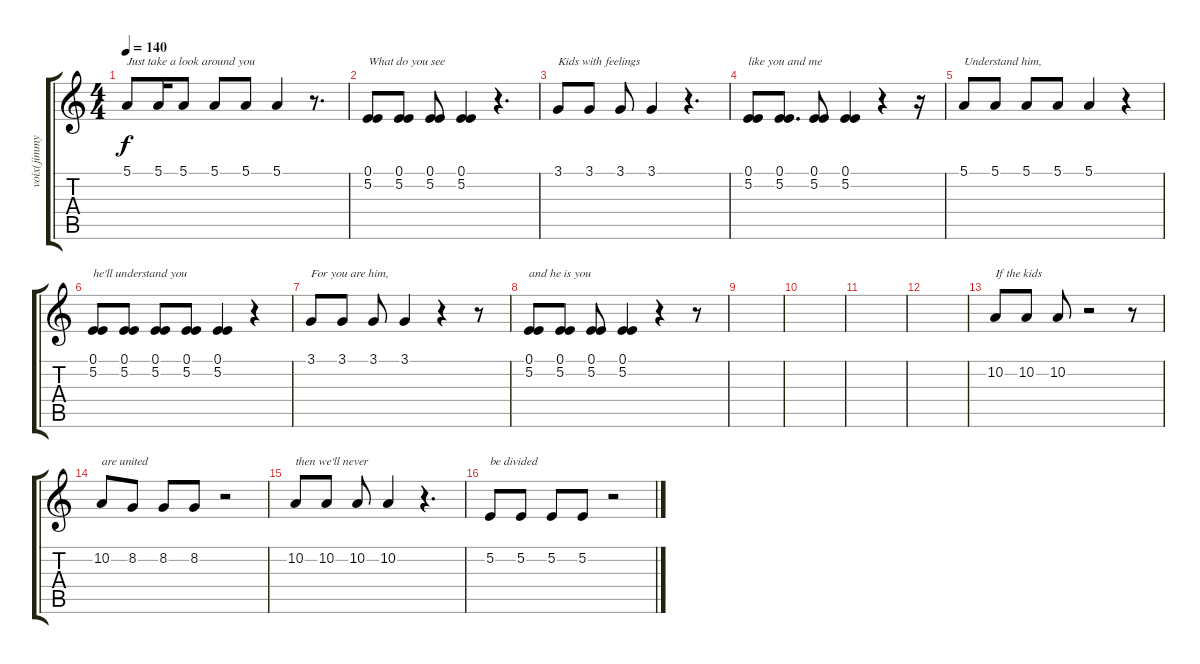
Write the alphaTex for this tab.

\track ("voix(jimmy)" "voix(jimmy") {instrument oboe}
\staff {score tabs}
\tuning (E4 B3 G3 D3 A2 E2) {hide}
\ts (4 4)
\tempo 140
\clef g2
\ks c
5.1.8{txt "Just take a look around you" dy f} 5.1.16 5.1.8 5.1.8 5.1.8 5.1.4 r.8{d} |
(0.1 5.2).8{txt "What do you see"} (0.1 5.2).8 (0.1 5.2).8 (0.1 5.2).4 r.4{d} |
3.1.8{txt "Kids with feelings"} 3.1.8 3.1.8 3.1.4 r.4{d} |
(0.1 5.2).8{txt "like you and me"} (0.1 5.2).8{d} (0.1 5.2).8 (0.1 5.2).4 r.4 r.16 |
5.1.8{txt "Understand him,"} 5.1.8 5.1.8 5.1.8 5.1.4 r.4 |
(0.1 5.2).8{txt "he'll understand you"} (0.1 5.2).8 (0.1 5.2).8 (0.1 5.2).8 (0.1 5.2).4 r.4 |
3.1.8{txt "For you are him,"} 3.1.8 3.1.8 3.1.4 r.4 r.8 |
(0.1 5.2).8{txt "and he is you"} (0.1 5.2).8 (0.1 5.2).8 (0.1 5.2).4 r.4 r.8 |
|
|
|
|
10.2.8{txt "If the kids"} 10.2.8 10.2.8 r.2 r.8 |
10.2.8{txt "are united "} 8.2.8 8.2.8 8.2.8 r.2 |
10.2.8{txt "then we'll never "} 10.2.8 10.2.8 10.2.4 r.4{d} |
5.2.8{txt "be divided"} 5.2.8 5.2.8 5.2.8 r.2
